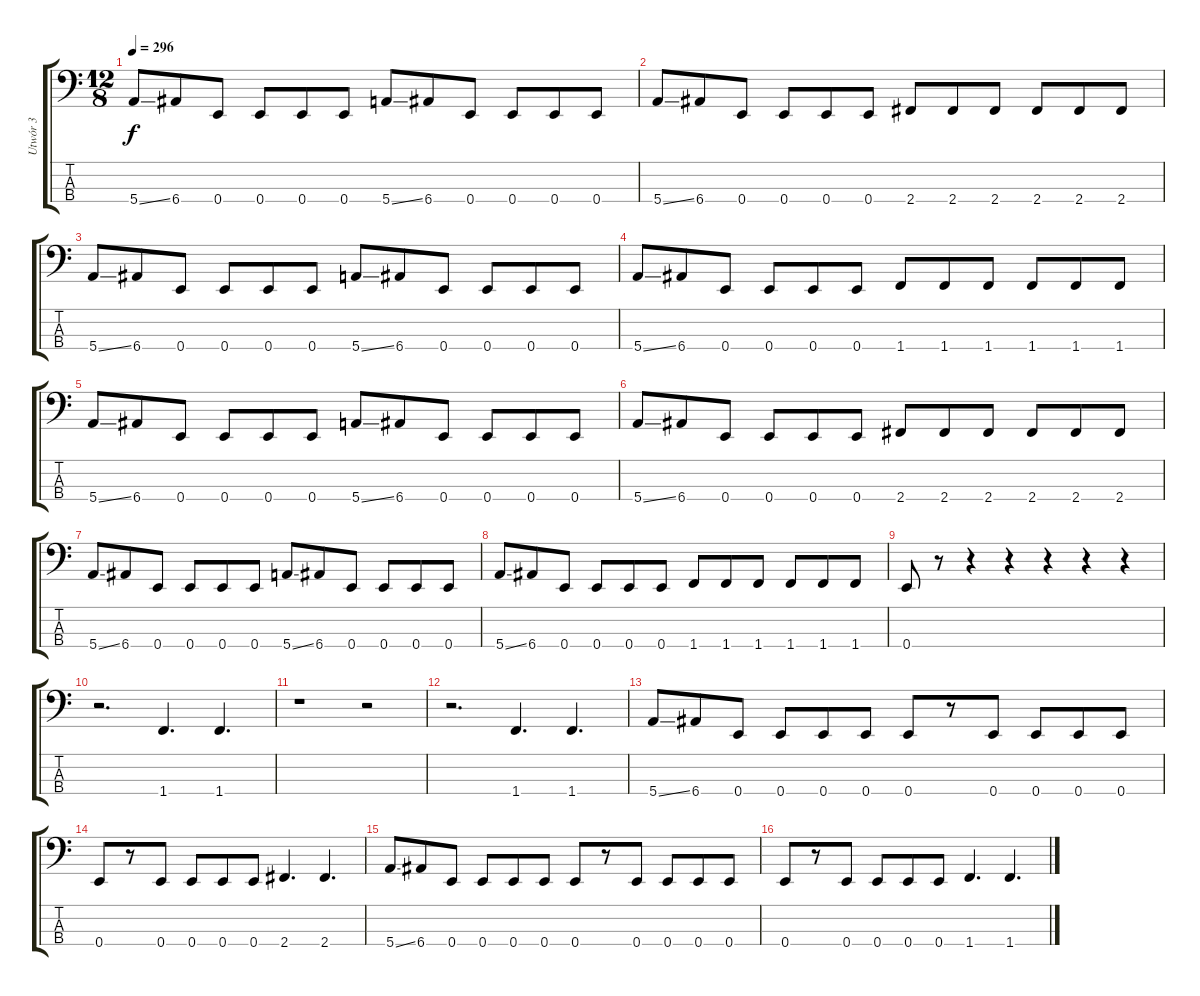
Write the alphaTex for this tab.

\track ("Utwór 3" "Utwór 3") {instrument electricbassfinger}
\staff {score tabs}
\tuning (G2 D2 A1 E1) {hide}
\ts (12 8)
\tempo 296
\clef f4
\ks c
5.4{ss}.8{dy f} 6.4.8 0.4.8 0.4.8 0.4.8 0.4.8 5.4{ss}.8 6.4.8 0.4.8 0.4.8 0.4.8 0.4.8 |
5.4{ss}.8 6.4.8 0.4.8 0.4.8 0.4.8 0.4.8 2.4.8 2.4.8 2.4.8 2.4.8 2.4.8 2.4.8 |
5.4{ss}.8 6.4.8 0.4.8 0.4.8 0.4.8 0.4.8 5.4{ss}.8 6.4.8 0.4.8 0.4.8 0.4.8 0.4.8 |
5.4{ss}.8 6.4.8 0.4.8 0.4.8 0.4.8 0.4.8 1.4.8 1.4.8 1.4.8 1.4.8 1.4.8 1.4.8 |
5.4{ss}.8 6.4.8 0.4.8 0.4.8 0.4.8 0.4.8 5.4{ss}.8 6.4.8 0.4.8 0.4.8 0.4.8 0.4.8 |
5.4{ss}.8 6.4.8 0.4.8 0.4.8 0.4.8 0.4.8 2.4.8 2.4.8 2.4.8 2.4.8 2.4.8 2.4.8 |
5.4{ss}.8 6.4.8 0.4.8 0.4.8 0.4.8 0.4.8 5.4{ss}.8 6.4.8 0.4.8 0.4.8 0.4.8 0.4.8 |
5.4{ss}.8 6.4.8 0.4.8 0.4.8 0.4.8 0.4.8 1.4.8 1.4.8 1.4.8 1.4.8 1.4.8 1.4.8 |
0.4.8 r.8 r.4 r.4 r.4 r.4 r.4 |
r.2{d} 1.4.4{d} 1.4.4{d} |
r.1 r.2 |
r.2{d} 1.4.4{d} 1.4.4{d} |
5.4{ss}.8 6.4.8 0.4.8 0.4.8 0.4.8 0.4.8 0.4.8 r.8 0.4.8 0.4.8 0.4.8 0.4.8 |
0.4.8 r.8 0.4.8 0.4.8 0.4.8 0.4.8 2.4.4{d} 2.4.4{d} |
5.4{ss}.8 6.4.8 0.4.8 0.4.8 0.4.8 0.4.8 0.4.8 r.8 0.4.8 0.4.8 0.4.8 0.4.8 |
0.4.8 r.8 0.4.8 0.4.8 0.4.8 0.4.8 1.4.4{d} 1.4.4{d}
